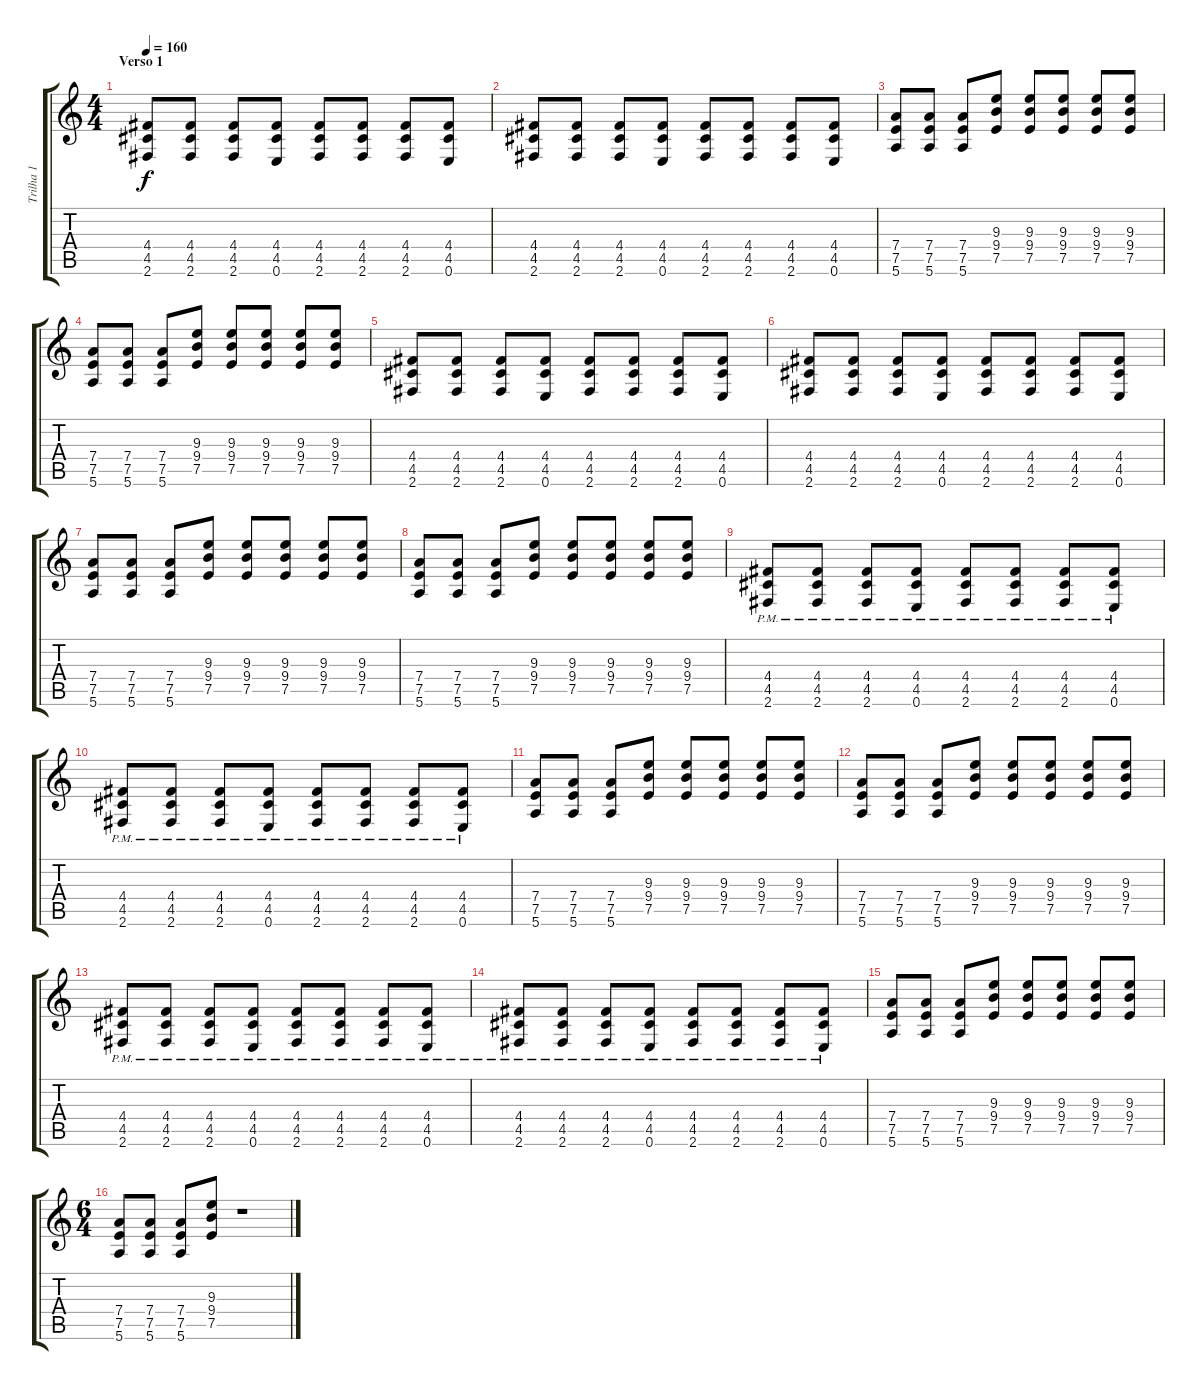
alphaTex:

\track ("Trilha 1" "Trilha 1") {instrument distortionguitar}
\staff {score tabs}
\tuning (E4 B3 G3 D3 A2 E2) {hide}
\ts (4 4)
\section ("" "Verso 1")
\tempo 160
\clef g2
\ks c
(4.4 4.5 2.6).8{dy f volume 13} (4.4 4.5 2.6).8 (4.4 4.5 2.6).8 (4.4 4.5 0.6).8 (4.4 4.5 2.6).8 (4.4 4.5 2.6).8 (4.4 4.5 2.6).8 (4.4 4.5 0.6).8 |
(4.4 4.5 2.6).8 (4.4 4.5 2.6).8 (4.4 4.5 2.6).8 (4.4 4.5 0.6).8 (4.4 4.5 2.6).8 (4.4 4.5 2.6).8 (4.4 4.5 2.6).8 (4.4 4.5 0.6).8 |
(7.4 7.5 5.6).8 (7.4 7.5 5.6).8 (7.4 7.5 5.6).8 (9.3 9.4 7.5).8 (9.3 9.4 7.5).8 (9.3 9.4 7.5).8 (9.3 9.4 7.5).8 (9.3 9.4 7.5).8 |
(7.4 7.5 5.6).8 (7.4 7.5 5.6).8 (7.4 7.5 5.6).8 (9.3 9.4 7.5).8 (9.3 9.4 7.5).8 (9.3 9.4 7.5).8 (9.3 9.4 7.5).8 (9.3 9.4 7.5).8 |
(4.4 4.5 2.6).8 (4.4 4.5 2.6).8 (4.4 4.5 2.6).8 (4.4 4.5 0.6).8 (4.4 4.5 2.6).8 (4.4 4.5 2.6).8 (4.4 4.5 2.6).8 (4.4 4.5 0.6).8 |
(4.4 4.5 2.6).8 (4.4 4.5 2.6).8 (4.4 4.5 2.6).8 (4.4 4.5 0.6).8 (4.4 4.5 2.6).8 (4.4 4.5 2.6).8 (4.4 4.5 2.6).8 (4.4 4.5 0.6).8 |
(7.4 7.5 5.6).8 (7.4 7.5 5.6).8 (7.4 7.5 5.6).8 (9.3 9.4 7.5).8 (9.3 9.4 7.5).8 (9.3 9.4 7.5).8 (9.3 9.4 7.5).8 (9.3 9.4 7.5).8 |
(7.4 7.5 5.6).8 (7.4 7.5 5.6).8 (7.4 7.5 5.6).8 (9.3 9.4 7.5).8 (9.3 9.4 7.5).8 (9.3 9.4 7.5).8 (9.3 9.4 7.5).8 (9.3 9.4 7.5).8 |
(4.4{pm} 4.5{pm} 2.6{pm}).8 (4.4{pm} 4.5{pm} 2.6{pm}).8 (4.4{pm} 4.5{pm} 2.6{pm}).8 (4.4{pm} 4.5{pm} 0.6{pm}).8 (4.4{pm} 4.5{pm} 2.6{pm}).8 (4.4{pm} 4.5{pm} 2.6{pm}).8 (4.4{pm} 4.5{pm} 2.6{pm}).8 (4.4{pm} 4.5{pm} 0.6{pm}).8 |
(4.4{pm} 4.5{pm} 2.6{pm}).8 (4.4{pm} 4.5{pm} 2.6{pm}).8 (4.4{pm} 4.5{pm} 2.6{pm}).8 (4.4{pm} 4.5{pm} 0.6{pm}).8 (4.4{pm} 4.5{pm} 2.6{pm}).8 (4.4{pm} 4.5{pm} 2.6{pm}).8 (4.4{pm} 4.5{pm} 2.6{pm}).8 (4.4{pm} 4.5{pm} 0.6{pm}).8 |
(7.4 7.5 5.6).8 (7.4 7.5 5.6).8 (7.4 7.5 5.6).8 (9.3 9.4 7.5).8 (9.3 9.4 7.5).8 (9.3 9.4 7.5).8 (9.3 9.4 7.5).8 (9.3 9.4 7.5).8 |
(7.4 7.5 5.6).8 (7.4 7.5 5.6).8 (7.4 7.5 5.6).8 (9.3 9.4 7.5).8 (9.3 9.4 7.5).8 (9.3 9.4 7.5).8 (9.3 9.4 7.5).8 (9.3 9.4 7.5).8 |
(4.4{pm} 4.5{pm} 2.6{pm}).8 (4.4{pm} 4.5{pm} 2.6{pm}).8 (4.4{pm} 4.5{pm} 2.6{pm}).8 (4.4{pm} 4.5{pm} 0.6{pm}).8 (4.4{pm} 4.5{pm} 2.6{pm}).8 (4.4{pm} 4.5{pm} 2.6{pm}).8 (4.4{pm} 4.5{pm} 2.6{pm}).8 (4.4{pm} 4.5{pm} 0.6{pm}).8 |
(4.4{pm} 4.5{pm} 2.6{pm}).8 (4.4{pm} 4.5{pm} 2.6{pm}).8 (4.4{pm} 4.5{pm} 2.6{pm}).8 (4.4{pm} 4.5{pm} 0.6{pm}).8 (4.4{pm} 4.5{pm} 2.6{pm}).8 (4.4{pm} 4.5{pm} 2.6{pm}).8 (4.4{pm} 4.5{pm} 2.6{pm}).8 (4.4{pm} 4.5{pm} 0.6{pm}).8 |
(7.4 7.5 5.6).8 (7.4 7.5 5.6).8 (7.4 7.5 5.6).8 (9.3 9.4 7.5).8 (9.3 9.4 7.5).8 (9.3 9.4 7.5).8 (9.3 9.4 7.5).8 (9.3 9.4 7.5).8 |
\ts (6 4)
(7.4 7.5 5.6).8 (7.4 7.5 5.6).8 (7.4 7.5 5.6).8 (9.3 9.4 7.5).8 r.1
